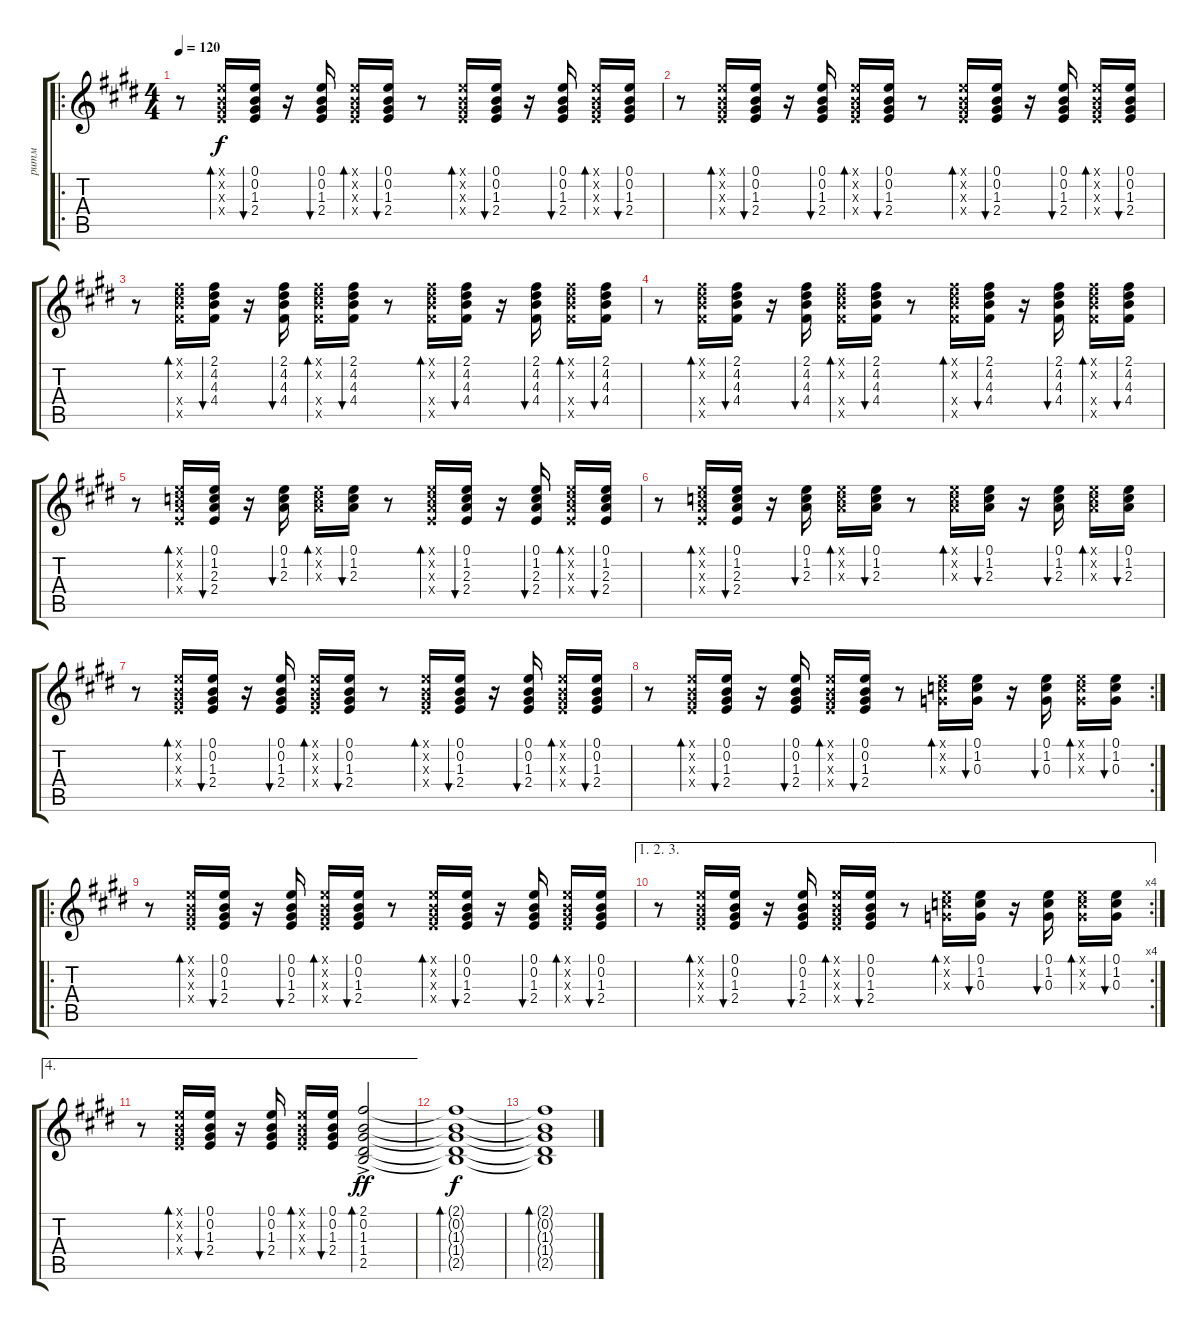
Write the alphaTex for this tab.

\track ("ритм" "ритм") {instrument acousticguitarsteel}
\staff {score tabs}
\tuning (E4 B3 G3 D3 A2 E2) {hide}
\ro
\ts (4 4)
\tempo 120
\clef g2
\ks e
r.8{dy f} (0.1{x} 0.2{x} 1.3{x} 2.4{x}).16{bd 60} (0.1 0.2 1.3 2.4).16{bu 60} r.16 (0.1 0.2 1.3 2.4).16{bu 60 beam split} (0.1{x} 0.2{x} 1.3{x} 2.4{x}).16{bd 60} (0.1 0.2 1.3 2.4).16{bu 60} r.8 (0.1{x} 0.2{x} 1.3{x} 2.4{x}).16{bd 60} (0.1 0.2 1.3 2.4).16{bu 60} r.16 (0.1 0.2 1.3 2.4).16{bu 60 beam split} (0.1{x} 0.2{x} 1.3{x} 2.4{x}).16{bd 60} (0.1 0.2 1.3 2.4).16{bu 60} |
r.8 (0.1{x} 0.2{x} 1.3{x} 2.4{x}).16{bd 60} (0.1 0.2 1.3 2.4).16{bu 60} r.16 (0.1 0.2 1.3 2.4).16{bu 60 beam split} (0.1{x} 0.2{x} 1.3{x} 2.4{x}).16{bd 60} (0.1 0.2 1.3 2.4).16{bu 60} r.8 (0.1{x} 0.2{x} 1.3{x} 2.4{x}).16{bd 60} (0.1 0.2 1.3 2.4).16{bu 60} r.16 (0.1 0.2 1.3 2.4).16{bu 60 beam split} (0.1{x} 0.2{x} 1.3{x} 2.4{x}).16{bd 60} (0.1 0.2 1.3 2.4).16{bu 60} |
r.8 (2.1{x} 4.2{x} 4.4{x} 14.5{x}).16{bd 60} (2.1 4.2 4.3 4.4).16{bu 60} r.16 (2.1 4.2 4.3 4.4).16{bu 60 beam split} (2.1{x} 4.2{x} 4.4{x} 14.5{x}).16{bd 60} (2.1 4.2 4.3 4.4).16{bu 60} r.8 (2.1{x} 4.2{x} 4.4{x} 14.5{x}).16{bd 60} (2.1 4.2 4.3 4.4).16{bu 60} r.16 (2.1 4.2 4.3 4.4).16{bu 60 beam split} (2.1{x} 4.2{x} 4.4{x} 14.5{x}).16{bd 60} (2.1 4.2 4.3 4.4).16{bu 60} |
r.8 (2.1{x} 4.2{x} 4.4{x} 14.5{x}).16{bd 60} (2.1 4.2 4.3 4.4).16{bu 60} r.16 (2.1 4.2 4.3 4.4).16{bu 60 beam split} (2.1{x} 4.2{x} 4.4{x} 14.5{x}).16{bd 60} (2.1 4.2 4.3 4.4).16{bu 60} r.8 (2.1{x} 4.2{x} 4.4{x} 14.5{x}).16{bd 60} (2.1 4.2 4.3 4.4).16{bu 60} r.16 (2.1 4.2 4.3 4.4).16{bu 60 beam split} (2.1{x} 4.2{x} 4.4{x} 14.5{x}).16{bd 60} (2.1 4.2 4.3 4.4).16{bu 60} |
r.8 (0.1{x} 1.2{x} 2.3{x} 2.4{x}).16{bd 60} (0.1 1.2 2.3 2.4).16{bu 60} r.16 (0.1 1.2 2.3).16{bu 60 beam split} (0.1{x} 1.2{x} 2.3{x}).16{bd 60} (0.1 1.2 2.3).16{bu 60} r.8 (0.1{x} 1.2{x} 2.3{x} 2.4{x}).16{bd 60} (0.1 1.2 2.3 2.4).16{bu 60} r.16 (0.1 1.2 2.3 2.4).16{bu 60 beam split} (0.1{x} 1.2{x} 2.3{x} 2.4{x}).16{bd 60} (0.1 1.2 2.3 2.4).16{bu 60} |
r.8 (0.1{x} 1.2{x} 2.3{x} 2.4{x}).16{bd 60} (0.1 1.2 2.3 2.4).16{bu 60} r.16 (0.1 1.2 2.3).16{bu 60 beam split} (0.1{x} 1.2{x} 2.3{x}).16{bd 60} (0.1 1.2 2.3).16{bu 60} r.8{beam split} (0.1{x} 1.2{x} 2.3{x}).16{bd 60} (0.1 1.2 2.3).16{bu 60} r.16 (0.1 1.2 2.3).16{bu 60 beam split} (0.1{x} 1.2{x} 2.3{x}).16{bd 60} (0.1 1.2 2.3).16{bu 60} |
r.8 (0.1{x} 0.2{x} 1.3{x} 2.4{x}).16{bd 60} (0.1 0.2 1.3 2.4).16{bu 60} r.16 (0.1 0.2 1.3 2.4).16{bu 60 beam split} (0.1{x} 0.2{x} 1.3{x} 2.4{x}).16{bd 60} (0.1 0.2 1.3 2.4).16{bu 60} r.8 (0.1{x} 0.2{x} 1.3{x} 2.4{x}).16{bd 60} (0.1 0.2 1.3 2.4).16{bu 60} r.16 (0.1 0.2 1.3 2.4).16{bu 60 beam split} (0.1{x} 0.2{x} 1.3{x} 2.4{x}).16{bd 60} (0.1 0.2 1.3 2.4).16{bu 60} |
\rc 2
r.8 (0.1{x} 0.2{x} 1.3{x} 2.4{x}).16{bd 60} (0.1 0.2 1.3 2.4).16{bu 60} r.16 (0.1 0.2 1.3 2.4).16{bu 60 beam split} (0.1{x} 0.2{x} 1.3{x} 2.4{x}).16{bd 60} (0.1 0.2 1.3 2.4).16{bu 60} r.8 (0.1{x} 1.2{x} 0.3{x}).16{bd 60} (0.1 1.2 0.3).16{bu 60} r.16 (0.1 1.2 0.3).16{bu 60 beam split} (0.1{x} 1.2{x} 0.3{x}).16{bd 60} (0.1 1.2 0.3).16{bu 60} |
\ro
r.8 (0.1{x} 0.2{x} 1.3{x} 2.4{x}).16{bd 60} (0.1 0.2 1.3 2.4).16{bu 60} r.16 (0.1 0.2 1.3 2.4).16{bu 60 beam split} (0.1{x} 0.2{x} 1.3{x} 2.4{x}).16{bd 60} (0.1 0.2 1.3 2.4).16{bu 60} r.8 (0.1{x} 0.2{x} 1.3{x} 2.4{x}).16{bd 60} (0.1 0.2 1.3 2.4).16{bu 60} r.16 (0.1 0.2 1.3 2.4).16{bu 60 beam split} (0.1{x} 0.2{x} 1.3{x} 2.4{x}).16{bd 60} (0.1 0.2 1.3 2.4).16{bu 60} |
\ae (1 2 3)
\rc 4
r.8 (0.1{x} 0.2{x} 1.3{x} 2.4{x}).16{bd 60} (0.1 0.2 1.3 2.4).16{bu 60} r.16 (0.1 0.2 1.3 2.4).16{bu 60 beam split} (0.1{x} 0.2{x} 1.3{x} 2.4{x}).16{bd 60} (0.1 0.2 1.3 2.4).16{bu 60} r.8 (0.1{x} 1.2{x} 0.3{x}).16{bd 60} (0.1 1.2 0.3).16{bu 60} r.16 (0.1 1.2 0.3).16{bu 60 beam split} (0.1{x} 1.2{x} 0.3{x}).16{bd 60} (0.1 1.2 0.3).16{bu 60} |
\ae 4
r.8 (0.1{x} 0.2{x} 1.3{x} 2.4{x}).16{bd 60} (0.1 0.2 1.3 2.4).16{bu 60} r.16 (0.1 0.2 1.3 2.4).16{bu 60 beam split} (0.1{x} 0.2{x} 1.3{x} 2.4{x}).16{bd 60} (0.1 0.2 1.3 2.4).16{bu 60} (2.1{ac} 0.2{ac} 1.3{ac} 1.4{ac} 2.5{ac}).2{bd 120 dy ff} |
(2.1{t} 0.2{t} 1.3{t} 1.4{t} 2.5{t}).1{bd 120 dy f} |
(2.1{t} 0.2{t} 1.3{t} 1.4{t} 2.5{t}).1{bd 120}
